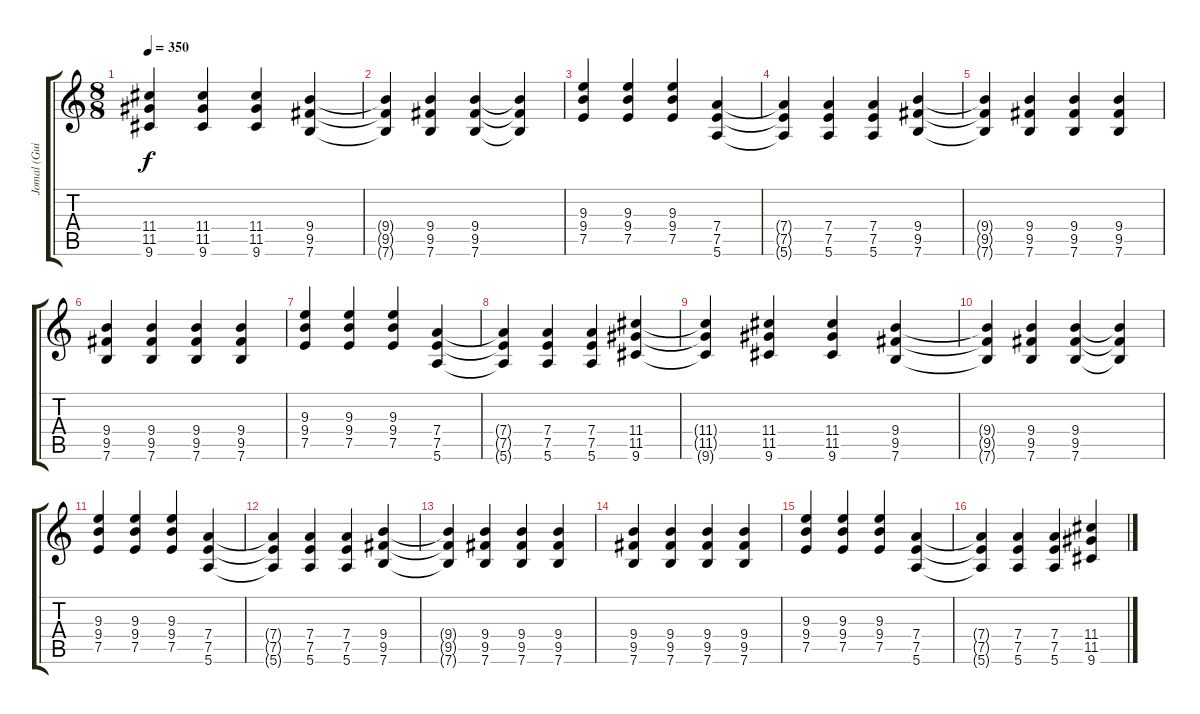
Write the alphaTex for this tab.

\track ("Jomal (Guitar 1)" "Jomal (Gui") {instrument electricguitarjazz}
\staff {score tabs}
\tuning (E4 B3 G3 D3 A2 E2) {hide}
\ts (8 8)
\tempo 350
\clef g2
\ks c
(11.4{t} 11.5{t} 9.6{t}).4{dy f} (11.4 11.5 9.6).4 (11.4 11.5 9.6).4 (9.4 9.5 7.6).4 |
(9.4{t} 9.5{t} 7.6{t}).4 (9.4 9.5 7.6).4 (9.4 9.5 7.6).4 (9.4{t} 9.5{t} 7.6{t}).4 |
(9.3 9.4 7.5).4 (9.3 9.4 7.5).4 (9.3 9.4 7.5).4 (7.4 7.5 5.6).4 |
(7.4{t} 7.5{t} 5.6{t}).4 (7.4 7.5 5.6).4 (7.4 7.5 5.6).4 (9.4 9.5 7.6).4 |
(9.4{t} 9.5{t} 7.6{t}).4 (9.4 9.5 7.6).4 (9.4 9.5 7.6).4 (9.4 9.5 7.6).4 |
(9.4 9.5 7.6).4 (9.4 9.5 7.6).4 (9.4 9.5 7.6).4 (9.4 9.5 7.6).4 |
(9.3 9.4 7.5).4 (9.3 9.4 7.5).4 (9.3 9.4 7.5).4 (7.4 7.5 5.6).4 |
(7.4{t} 7.5{t} 5.6{t}).4 (7.4 7.5 5.6).4 (7.4 7.5 5.6).4 (11.4 11.5 9.6).4 |
(11.4{t} 11.5{t} 9.6{t}).4 (11.4 11.5 9.6).4 (11.4 11.5 9.6).4 (9.4 9.5 7.6).4 |
(9.4{t} 9.5{t} 7.6{t}).4 (9.4 9.5 7.6).4 (9.4 9.5 7.6).4 (9.4{t} 9.5{t} 7.6{t}).4 |
(9.3 9.4 7.5).4 (9.3 9.4 7.5).4 (9.3 9.4 7.5).4 (7.4 7.5 5.6).4 |
(7.4{t} 7.5{t} 5.6{t}).4 (7.4 7.5 5.6).4 (7.4 7.5 5.6).4 (9.4 9.5 7.6).4 |
(9.4{t} 9.5{t} 7.6{t}).4 (9.4 9.5 7.6).4 (9.4 9.5 7.6).4 (9.4 9.5 7.6).4 |
(9.4 9.5 7.6).4 (9.4 9.5 7.6).4 (9.4 9.5 7.6).4 (9.4 9.5 7.6).4 |
(9.3 9.4 7.5).4 (9.3 9.4 7.5).4 (9.3 9.4 7.5).4 (7.4 7.5 5.6).4 |
(7.4{t} 7.5{t} 5.6{t}).4 (7.4 7.5 5.6).4 (7.4 7.5 5.6).4 (11.4 11.5 9.6).4
